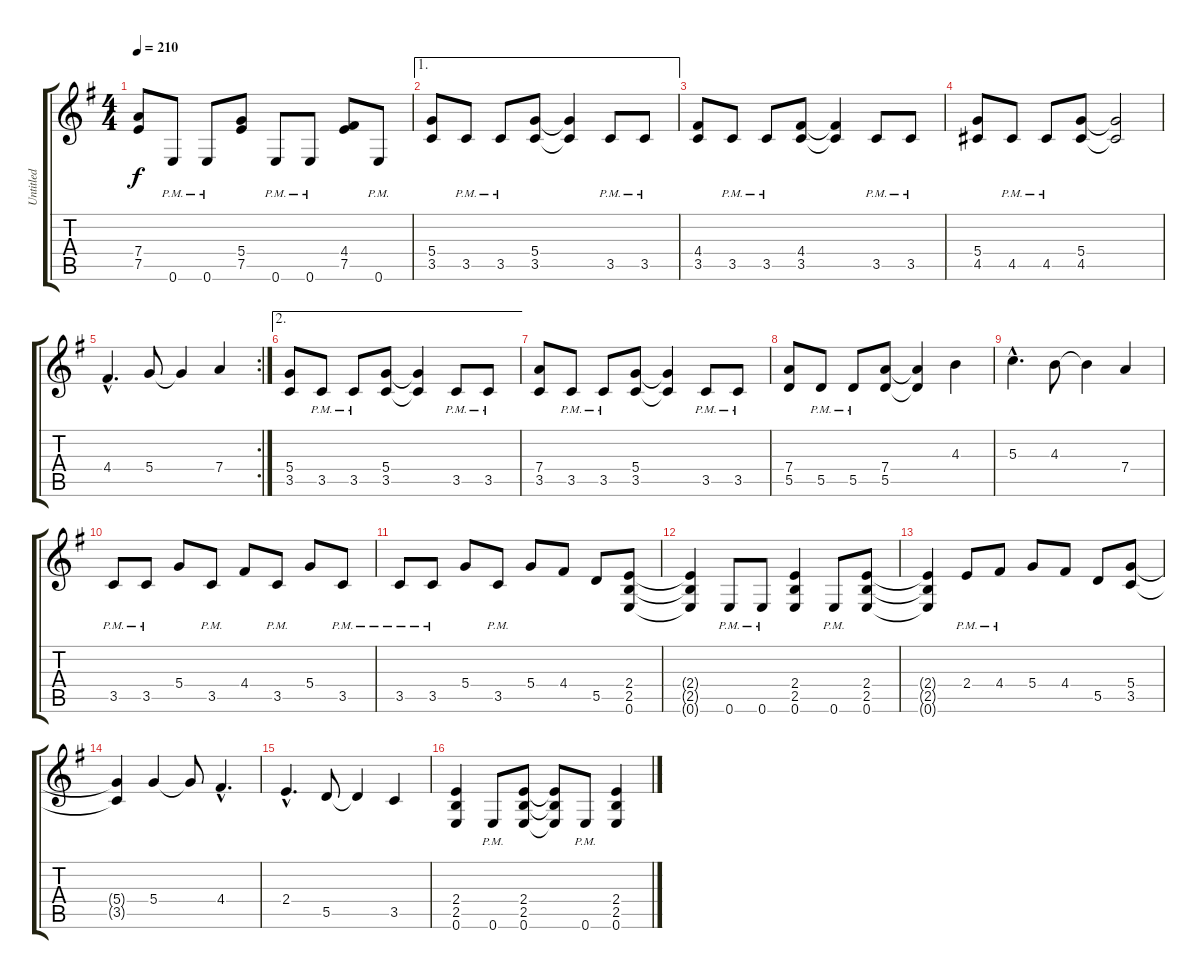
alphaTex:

\track ("Untitled" "Untitled") {instrument distortionguitar}
\staff {score tabs}
\tuning (E4 B3 G3 D3 A2 E2) {hide}
\ts (4 4)
\tempo 210
\clef g2
\ks g
(7.4 7.5).8{dy f} 0.6{pm}.8 0.6{pm}.8 (5.4 7.5).8 0.6{pm}.8 0.6{pm}.8 (4.4 7.5).8 0.6{pm}.8 |
\ae 1
(5.4 3.5).8 3.5{pm}.8 3.5{pm}.8 (5.4 3.5).8 (5.4{t} 3.5{t}).4 3.5{pm}.8 3.5{pm}.8 |
(4.4 3.5).8 3.5{pm}.8 3.5{pm}.8 (4.4 3.5).8 (4.4{t} 3.5{t}).4 3.5{pm}.8 3.5{pm}.8 |
(5.4 4.5).8 4.5{pm}.8 4.5{pm}.8 (5.4 4.5).8 (5.4{t} 4.5{t}).2 |
\rc 2
4.4{hac}.4{d} 5.4.8 5.4{t}.4 7.4.4 |
\ae 2
(5.4 3.5).8 3.5{pm}.8 3.5{pm}.8 (5.4 3.5).8 (5.4{t} 3.5{t}).4 3.5{pm}.8 3.5{pm}.8 |
(7.4 3.5).8 3.5{pm}.8 3.5{pm}.8 (5.4 3.5).8 (5.4{t} 3.5{t}).4 3.5{pm}.8 3.5{pm}.8 |
(7.4 5.5).8 5.5{pm}.8 5.5{pm}.8 (7.4 5.5).8 (7.4{t} 5.5{t}).4 4.3.4 |
5.3{hac}.4{d} 4.3.8 4.3{t}.4 7.4.4 |
3.5{pm}.8 3.5{pm}.8 5.4.8 3.5{pm}.8 4.4.8 3.5{pm}.8 5.4.8 3.5{pm}.8 |
3.5{pm}.8 3.5{pm}.8 5.4.8 3.5{pm}.8 5.4.8 4.4.8 5.5.8 (2.4 2.5 0.6).8 |
(2.4{t} 2.5{t} 0.6{t}).4 0.6{pm}.8 0.6{pm}.8 (2.4 2.5 0.6).4 0.6{pm}.8 (2.4 2.5 0.6).8 |
(2.4{t} 2.5{t} 0.6{t}).4 2.4{pm}.8 4.4{pm}.8 5.4.8 4.4.8 5.5.8 (5.4 3.5).8 |
(5.4{t} 3.5{t}).4 5.4.4 5.4{t}.8 4.4{hac}.4{d} |
2.4{hac}.4{d} 5.5.8 5.5{t}.4 3.5.4 |
(2.4 2.5 0.6).4 0.6{pm}.8 (2.4 2.5 0.6).8 (2.4{t} 2.5{t} 0.6{t}).8 0.6{pm}.8 (2.4 2.5 0.6).4
